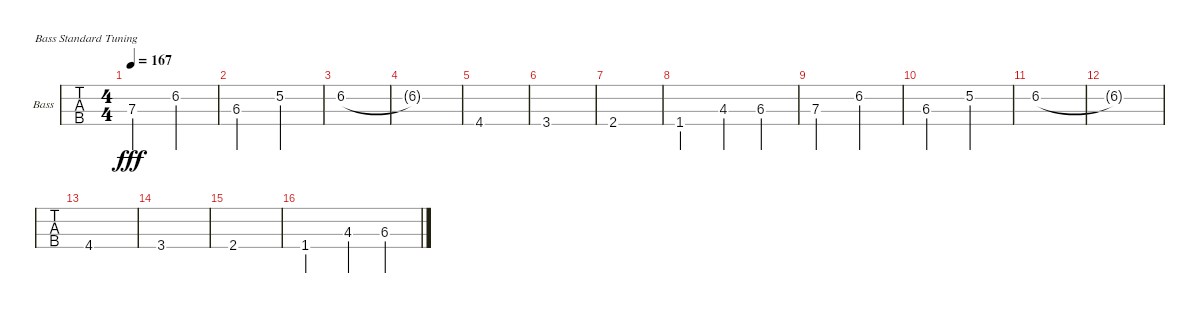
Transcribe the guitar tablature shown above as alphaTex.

\defaultSystemsLayout 4
\bracketExtendMode groupsimilarinstruments
\firstSystemTrackNameOrientation horizontal
\otherSystemsTrackNameOrientation horizontal
\track ("Mikey Way" "Bass") {instrument electricbassfinger}
\staff {tabs}
\tuning (G2 D2 A1 E1)
\ts (4 4)
\tempo 167
\clef f4
\ks abminor
7.3.2{dy fff} 6.2.2 |
6.3.2 5.2.2 |
6.2.1 |
6.2{t}.1 |
4.4.1 |
3.4.1 |
2.4.1 |
1.4.2 4.3.4 6.3.4 |
7.3.2 6.2.2 |
6.3.2 5.2.2 |
6.2.1 |
6.2{t}.1 |
4.4.1 |
3.4.1 |
2.4.1 |
1.4.2 4.3.4 6.3.4
